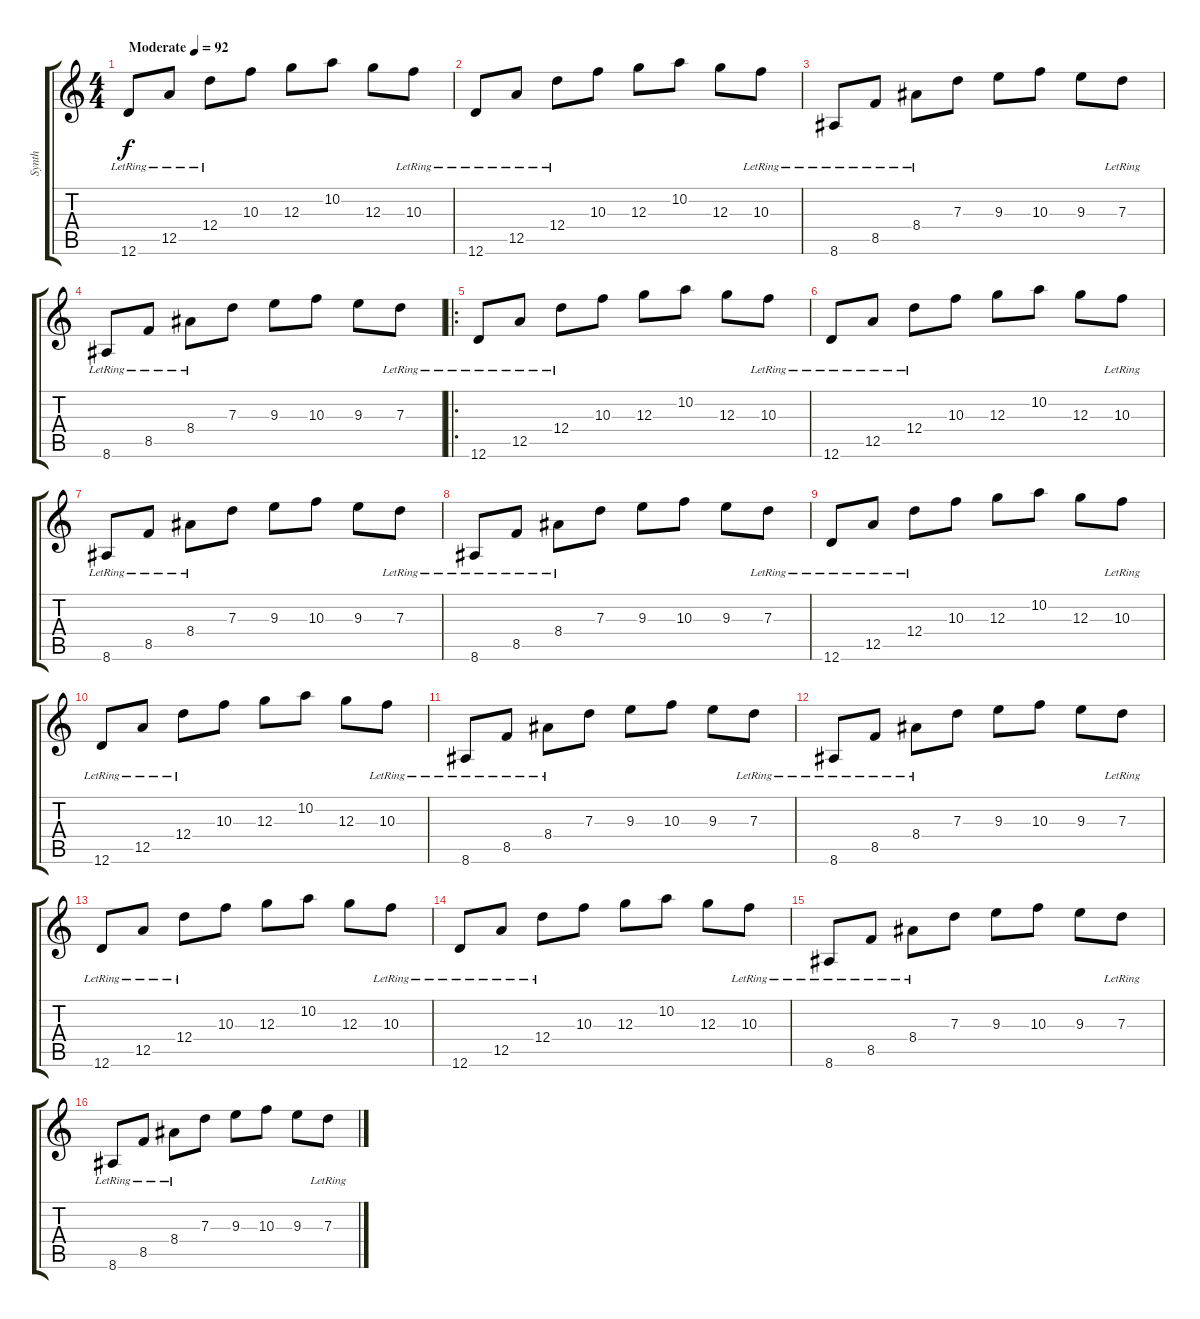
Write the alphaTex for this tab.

\track ("Synth" "Synth") {instrument electricguitarjazz}
\staff {score tabs}
\tuning (E4 B3 G3 D3 A2 D2) {hide}
\ts (4 4)
\tempo (92 "Moderate")
\clef g2
\ks c
12.6{lr}.8{dy f instrument electricguitarjazz} 12.5{lr}.8 12.4{lr}.8 10.3.8 12.3.8 10.2.8 12.3.8 10.3{lr}.8 |
12.6{lr}.8 12.5{lr}.8 12.4{lr}.8 10.3.8 12.3.8 10.2.8 12.3.8 10.3{lr}.8 |
8.6{lr}.8 8.5{lr}.8 8.4{lr}.8 7.3.8 9.3.8 10.3.8 9.3.8 7.3{lr}.8 |
8.6{lr}.8 8.5{lr}.8 8.4{lr}.8 7.3.8 9.3.8 10.3.8 9.3.8 7.3{lr}.8 |
\ro
12.6{lr}.8 12.5{lr}.8 12.4{lr}.8 10.3.8 12.3.8 10.2.8 12.3.8 10.3{lr}.8 |
12.6{lr}.8 12.5{lr}.8 12.4{lr}.8 10.3.8 12.3.8 10.2.8 12.3.8 10.3{lr}.8 |
8.6{lr}.8 8.5{lr}.8 8.4{lr}.8 7.3.8 9.3.8 10.3.8 9.3.8 7.3{lr}.8 |
8.6{lr}.8 8.5{lr}.8 8.4{lr}.8 7.3.8 9.3.8 10.3.8 9.3.8 7.3{lr}.8 |
12.6{lr}.8 12.5{lr}.8 12.4{lr}.8 10.3.8 12.3.8 10.2.8 12.3.8 10.3{lr}.8 |
12.6{lr}.8 12.5{lr}.8 12.4{lr}.8 10.3.8 12.3.8 10.2.8 12.3.8 10.3{lr}.8 |
8.6{lr}.8 8.5{lr}.8 8.4{lr}.8 7.3.8 9.3.8 10.3.8 9.3.8 7.3{lr}.8 |
8.6{lr}.8 8.5{lr}.8 8.4{lr}.8 7.3.8 9.3.8 10.3.8 9.3.8 7.3{lr}.8 |
12.6{lr}.8 12.5{lr}.8 12.4{lr}.8 10.3.8 12.3.8 10.2.8 12.3.8 10.3{lr}.8 |
12.6{lr}.8 12.5{lr}.8 12.4{lr}.8 10.3.8 12.3.8 10.2.8 12.3.8 10.3{lr}.8 |
8.6{lr}.8 8.5{lr}.8 8.4{lr}.8 7.3.8 9.3.8 10.3.8 9.3.8 7.3{lr}.8 |
8.6{lr}.8 8.5{lr}.8 8.4{lr}.8 7.3.8 9.3.8 10.3.8 9.3.8 7.3{lr}.8
